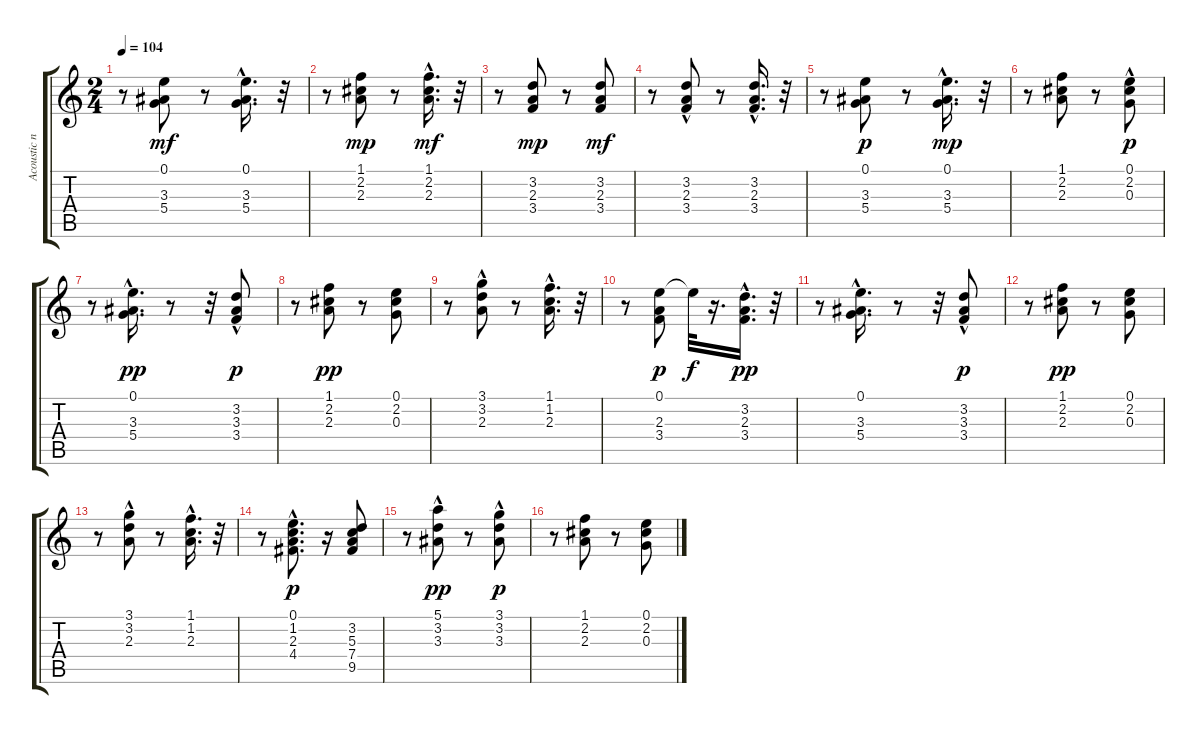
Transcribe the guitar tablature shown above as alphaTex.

\track ("Acoustic nylon" "Acoustic n") {instrument acousticguitarnylon}
\staff {score tabs}
\tuning (E4 B3 G3 D3 A2 E2) {hide}
\ts (2 4)
\tempo 104
\clef g2
\ks c
r.8{dy mf} (0.1 3.3 5.4).8 r.8 (0.1{hac} 3.3{hac} 5.4{hac}).16{d} r.32 |
r.8 (1.1 2.2 2.3).8{dy mp} r.8 (1.1{hac} 2.2{hac} 2.3{hac}).16{d dy mf} r.32 |
r.8 (3.2 2.3 3.4).8{dy mp} r.8 (3.2 2.3 3.4).8{dy mf} |
r.8 (3.2 2.3{hac} 3.4{hac}).8 r.8 (3.2{hac} 2.3{hac} 3.4{hac}).16{d} r.32 |
r.8 (0.1 3.3 5.4).8{dy p} r.8 (0.1{hac} 3.3{hac} 5.4{hac}).16{d dy mp} r.32 |
r.8 (1.1 2.2 2.3).8 r.8 (0.1 2.2{hac} 0.3{hac}).8{dy p} |
r.8 (0.1{hac} 3.3{hac} 5.4{hac}).16{d dy pp} r.8 r.32 (3.2 3.3{hac} 3.4{hac}).8{dy p} |
r.8 (1.1 2.2 2.3).8{dy pp} r.8 (0.1 2.2 0.3).8 |
r.8 (3.1 3.2{hac} 2.3).8 r.8 (1.1{hac} 1.2{hac} 2.3{hac}).16{d} r.32 |
r.8 (0.1 2.3 3.4).8{dy p} 0.1{t}.32{dy f} r.16{d} (3.2{hac} 2.3{hac} 3.4{hac}).16{d dy pp} r.32 |
r.8 (0.1{hac} 3.3{hac} 5.4{hac}).16{d} r.8 r.32 (3.2 3.3{hac} 3.4{hac}).8{dy p} |
r.8 (1.1 2.2 2.3).8{dy pp} r.8 (0.1 2.2 0.3).8 |
r.8 (3.1 3.2{hac} 2.3).8 r.8 (1.1{hac} 1.2{hac} 2.3{hac}).16{d} r.32 |
r.8 (0.1{hac} 1.2{hac} 2.3 4.4{hac}).8{d dy p} r.16 (3.2 5.3 7.4 9.5).8 |
r.8 (5.1 3.2 3.3{hac}).8{dy pp} r.8 (3.1{hac} 3.2 3.3{hac}).8{dy p} |
r.8 (1.1 2.2 2.3).8 r.8 (0.1 2.2 0.3).8
